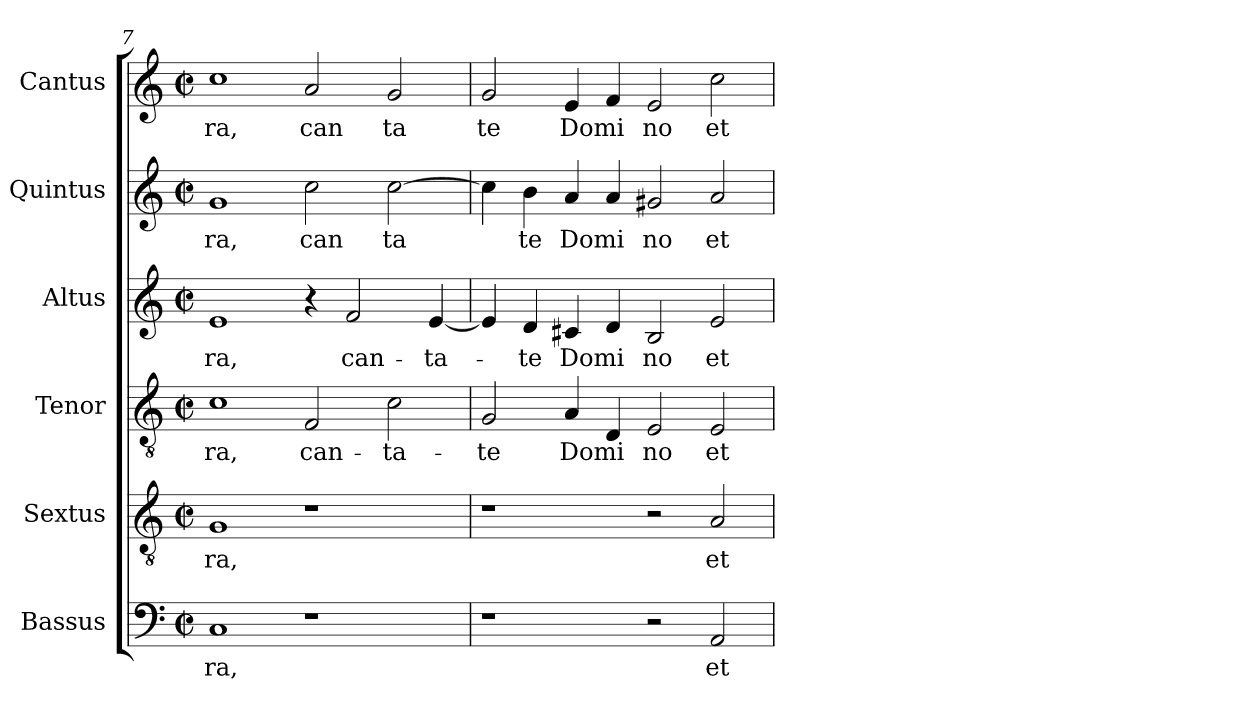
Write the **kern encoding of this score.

**kern	**text	**kern	**text	**kern	**text	**kern	**text	**kern	**text	**kern	**text
*part6	*part6	*part5	*part5	*part4	*part4	*part3	*part3	*part2	*part2	*part1	*part1
*staff6	*staff6	*staff5	*staff5	*staff4	*staff4	*staff3	*staff3	*staff2	*staff2	*staff1	*staff1
*I"Bassus	*	*I"Sextus	*	*I"Tenor	*	*I"Altus	*	*I"Quintus	*	*I"Cantus	*
*clefF4	*	*clefGv2	*	*clefGv2	*	*clefG2	*	*clefG2	*	*clefG2	*
*M2/2	*	*M2/2	*	*M2/2	*	*M2/2	*	*M2/2	*	*M2/2	*
*met(c|)	*	*met(c|)	*	*met(c|)	*	*met(c|)	*	*met(c|)	*	*met(c|)	*
=7	=7	=7	=7	=7	=7	=7	=7	=7	=7	=7	=7
!	!LO:LY:b:cj	!	!LO:LY:b:cj	!	!LO:LY:b:cj	!	!LO:LY:b:cj	!	!LO:LY:b:cj	!	!LO:LY:b:cj
1C	-ra,	1G	-ra,	1c	-ra,	1e	-ra,	1g	ra,	1cc	ra,
!	!	!	!	!	!LO:LY:b:cj	!	!	!	!LO:LY:b:cj	!	!LO:LY:b:cj
1r	.	1r	.	2F/	can-	4r	.	2cc\	can	2a/	can
!	!	!	!	!	!	!	!LO:LY:b:cj	!	!	!	!
.	.	.	.	.	.	2f/	can-	.	.	.	.
!	!	!	!	!	!LO:LY:b:cj	!	!	!	!LO:LY:b:cj	!	!LO:LY:b:cj
.	.	.	.	2c\	-ta-	.	.	[>2cc\	ta	2g/	ta
!	!	!	!	!	!	!	!LO:LY:b:cj	!	!	!	!
.	.	.	.	.	.	[<4e/	-ta-	.	.	.	.
=8	=8	=8	=8	=8	=8	=8	=8	=8	=8	=8	=8
!	!	!	!	!	!LO:LY:b:cj	!	!	!	!	!	!LO:LY:b:cj
1r	.	1r	.	2G/	-te	4e/]	.	4cc\]	.	2g/	te
!	!	!	!	!	!	!	!LO:LY:b:cj	!	!LO:LY:b:cj	!	!
.	.	.	.	.	.	4d/	-te	4b\	te	.	.
!	!	!	!	!	!LO:LY:b:cj	!	!LO:LY:b:cj	!	!LO:LY:b:cj	!	!LO:LY:b:cj
.	.	.	.	4A/	Domi	4c#X/	Domi	4a/	Domi	4e/	Domi
.	.	.	.	4D/	.	4d/	.	4a/	.	4f/	.
!	!	!	!	!	!LO:LY:b:cj	!	!LO:LY:b:cj	!	!LO:LY:b:cj	!	!LO:LY:b:cj
2r	.	2r	.	2E/	no	2B/	no	2g#X/	no	2e/	no
!	!LO:LY:b:cj	!	!LO:LY:b:cj	!	!LO:LY:b:cj	!	!LO:LY:b:cj	!	!LO:LY:b:cj	!	!LO:LY:b:cj
2AA/	et	2A/	et	2E/	et	2e/	et	2a/	et	2cc\	et
=	=	=	=	=	=	=	=	=	=	=	=
*-	*-	*-	*-	*-	*-	*-	*-	*-	*-	*-	*-
